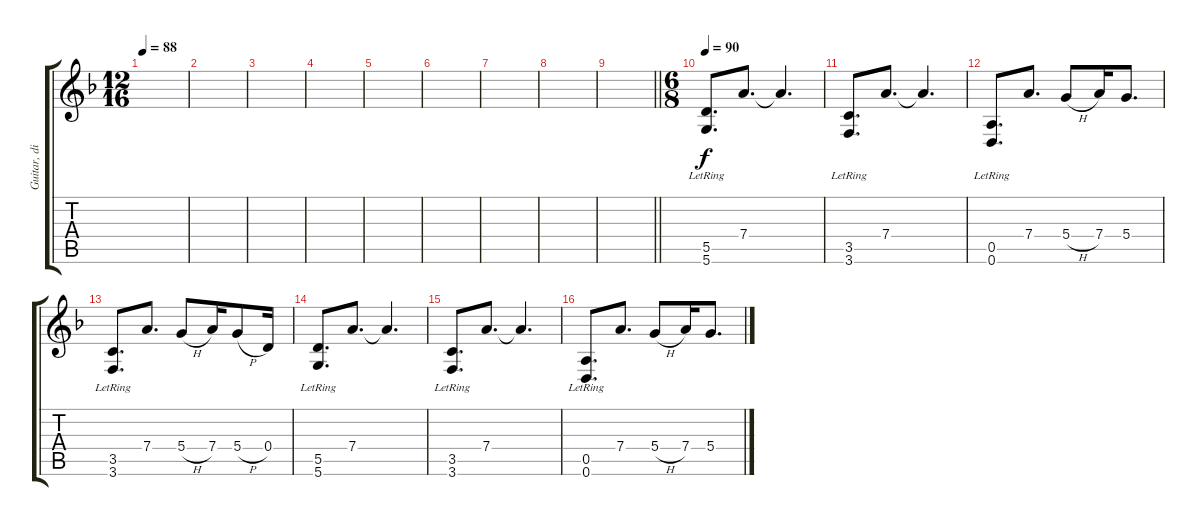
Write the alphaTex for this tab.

\track ("Guitar, distortion" "Guitar, di") {instrument distortionguitar}
\staff {score tabs}
\tuning (E4 B3 G3 D3 A2 D2) {hide}
\ts (12 16)
\tempo 88
\clef g2
\ks dminor
|
|
|
|
|
|
|
|
\barLineRight lightlight
|
\ts (6 8)
\tempo 90
(5.5{lr} 5.6{lr}).8{d instrument overdrivenguitar} 7.4.8{d} 7.4{t}.4{d} |
(3.5{lr} 3.6{lr}).8{d} 7.4.8{d} 7.4{t}.4{d} |
(0.5{lr} 0.6{lr}).8{d} 7.4.8{d} 5.4{h}.8 7.4.16 5.4.8{d} |
(3.5{lr} 3.6{lr}).8{d} 7.4.8{d} 5.4{h}.8 7.4.16 5.4{h}.8 0.4.16 |
(5.5{lr} 5.6{lr}).8{d} 7.4.8{d} 7.4{t}.4{d} |
(3.5{lr} 3.6{lr}).8{d} 7.4.8{d} 7.4{t}.4{d} |
(0.5{lr} 0.6{lr}).8{d} 7.4.8{d} 5.4{h}.8 7.4.16 5.4.8{d}
